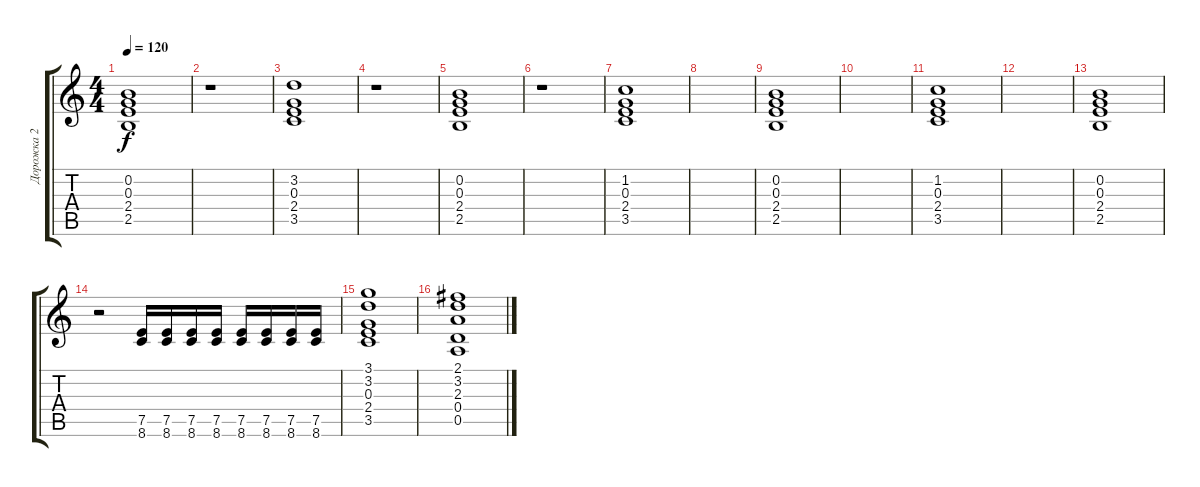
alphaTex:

\track ("Дорожка 2" "Дорожка 2") {instrument distortionguitar}
\staff {score tabs}
\tuning (E4 B3 G3 D3 A2 E2) {hide}
\ts (4 4)
\tempo 120
\clef g2
\ks c
(0.2 0.3 2.4 2.5).1{dy f} |
r.1 |
(3.2 0.3 2.4 3.5).1 |
r.1 |
(0.2 0.3 2.4 2.5).1 |
r.1 |
(1.2 0.3 2.4 3.5).1 |
|
(0.2 0.3 2.4 2.5).1 |
|
(1.2 0.3 2.4 3.5).1 |
|
(0.2 0.3 2.4 2.5).1 |
r.2 (7.5 8.6).16 (7.5 8.6).16 (7.5 8.6).16 (7.5 8.6).16 (7.5 8.6).16 (7.5 8.6).16 (7.5 8.6).16 (7.5 8.6).16 |
(3.1 3.2 0.3 2.4 3.5).1 |
(2.1 3.2 2.3 0.4 0.5).1
